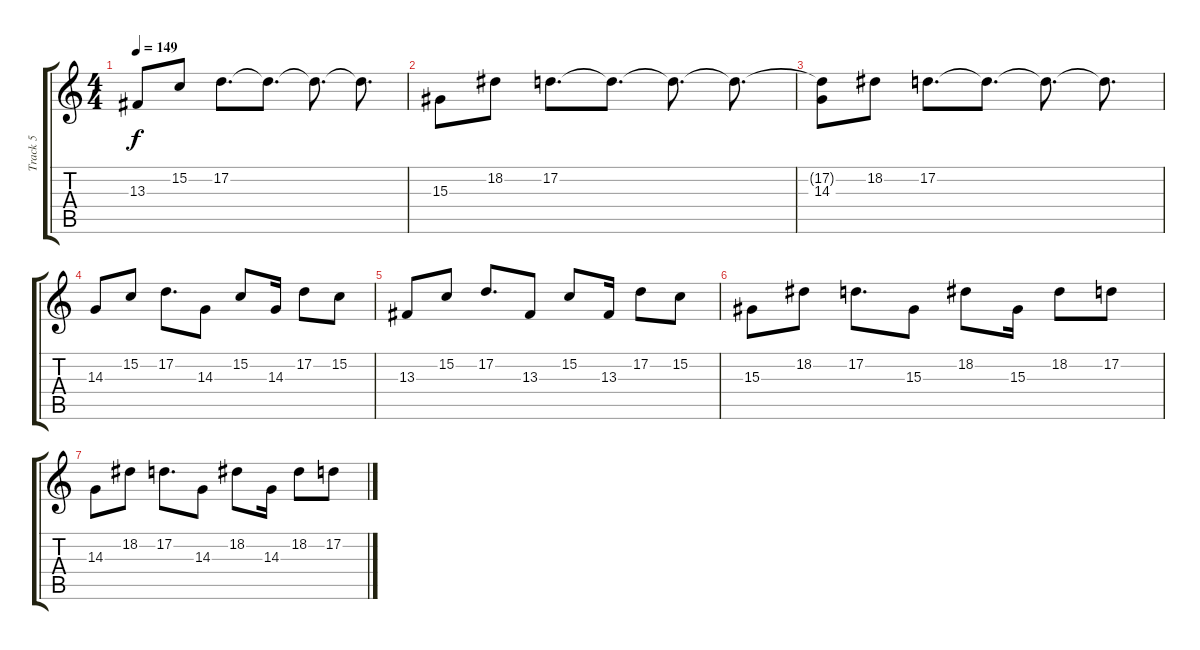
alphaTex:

\track ("Track 5" "Track 5") {instrument tinklebell}
\staff {score tabs}
\tuning (D4 A3 F3 C3 G2 C2) {hide}
\ts (4 4)
\tempo 149
\clef g2
\ks c
13.3.8{dy f} 15.2.8 17.2.8{d} 17.2{t}.8{d} 17.2{t}.8{d} 17.2{t}.8{d} |
15.3.8 18.2.8 17.2.8{d} 17.2{t}.8{d} 17.2{t}.8{d} 17.2{t}.8{d} |
(17.2{t} 14.3).8 18.2.8 17.2.8{d} 17.2{t}.8{d} 17.2{t}.8{d} 17.2{t}.8{d} |
14.3.8 15.2.8 17.2.8{d} 14.3.8 15.2.8 14.3.16 17.2.8 15.2.8 |
13.3.8 15.2.8 17.2.8{d} 13.3.8 15.2.8 13.3.16 17.2.8 15.2.8 |
15.3.8 18.2.8 17.2.8{d} 15.3.8 18.2.8 15.3.16 18.2.8 17.2.8 |
14.3.8 18.2.8 17.2.8{d} 14.3.8 18.2.8 14.3.16 18.2.8 17.2.8
